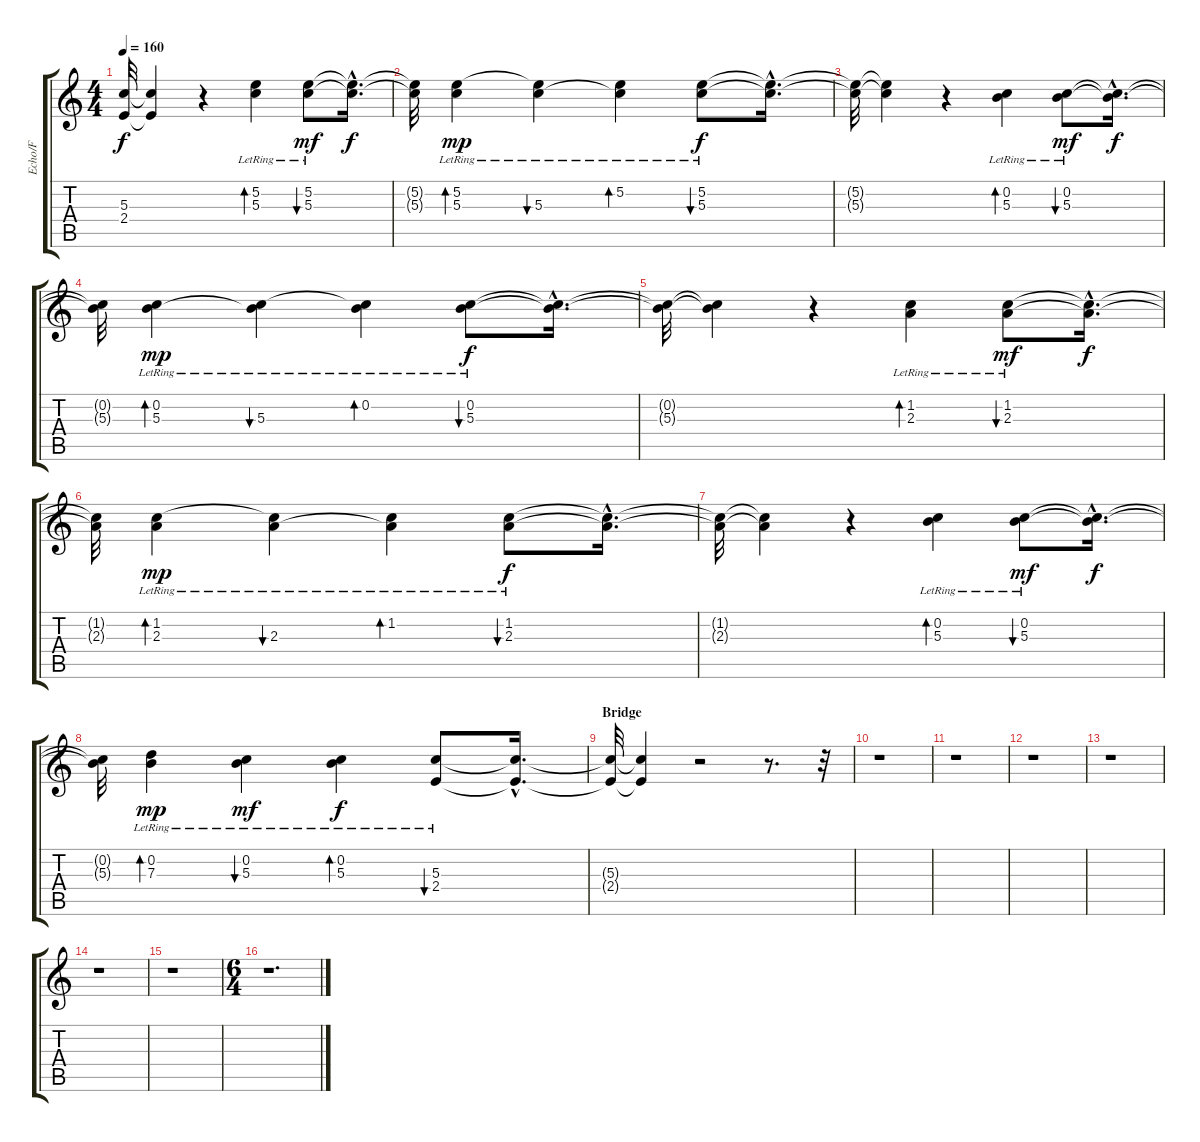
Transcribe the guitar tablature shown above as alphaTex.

\track ("    Echo/Flanger" "    Echo/F") {instrument electricguitarjazz}
\staff {score tabs}
\tuning (E4 B3 G3 D3 A2 E2) {hide}
\ts (4 4)
\tempo 160
\clef g2
\ks c
(5.3{t} 2.4{t}).32{dy f} (5.3{t} 2.4{t}).4 r.4 (5.2{lr} 5.3{lr}).4{bd 120} (5.2{lr} 5.3{lr}).8{bu 120 dy mf} (5.2{hac t} 5.3{hac t}).16{d dy f} |
(5.2{t} 5.3{t}).32 (5.2{lr} 5.3{lr}).4{bd 120 dy mp} (5.2{t} 5.3{lr}).4{bu 120} (5.2{lr} 5.3{t}).4{bd 120} (5.2{lr} 5.3{lr}).8{bu 120 dy f} (5.2{hac t} 5.3{hac t}).16{d} |
(5.2{t} 5.3{t}).32 (5.2{t} 5.3{t}).4 r.4 (0.2{lr} 5.3{lr}).4{bd 120} (0.2{lr} 5.3{lr}).8{bu 120 dy mf} (0.2{hac t} 5.3{hac t}).16{d dy f} |
(0.2{t} 5.3{t}).32 (0.2{lr} 5.3{lr}).4{bd 120 dy mp} (0.2{t} 5.3{lr}).4{bu 120} (0.2{lr} 5.3{t}).4{bd 120} (0.2{lr} 5.3{lr}).8{bu 120 dy f} (0.2{hac t} 5.3{hac t}).16{d} |
(0.2{t} 5.3{t}).32 (0.2{t} 5.3{t}).4 r.4 (1.2{lr} 2.3{lr}).4{bd 120} (1.2{lr} 2.3{lr}).8{bu 120 dy mf} (1.2{hac t} 2.3{hac t}).16{d dy f} |
(1.2{t} 2.3{t}).32 (1.2{lr} 2.3{lr}).4{bd 120 dy mp} (1.2{t} 2.3{lr}).4{bu 120} (1.2{lr} 2.3{t}).4{bd 120} (1.2{lr} 2.3{lr}).8{bu 120 dy f} (1.2{hac t} 2.3{hac t}).16{d} |
(1.2{t} 2.3{t}).32 (1.2{t} 2.3{t}).4 r.4 (0.2{lr} 5.3{lr}).4{bd 120} (0.2{lr} 5.3{lr}).8{bu 120 dy mf} (0.2{hac t} 5.3{hac t}).16{d dy f} |
(0.2{t} 5.3{t}).32 (0.2{lr} 7.3{lr}).4{bd 120 dy mp} (0.2{lr} 5.3{lr}).4{bu 120 dy mf} (0.2{lr} 5.3{lr}).4{bd 120 dy f} (5.3{lr} 2.4).8{bu 120} (5.3{hac t} 2.4{hac t}).16{d} |
\section ("" "Bridge")
(5.3{t} 2.4{t}).32 (5.3{t} 2.4{t}).4 r.2 r.8{d} r.32 |
r.1 |
r.1 |
r.1 |
r.1 |
r.1 |
r.1 |
\ts (6 4)
r.1{d}
